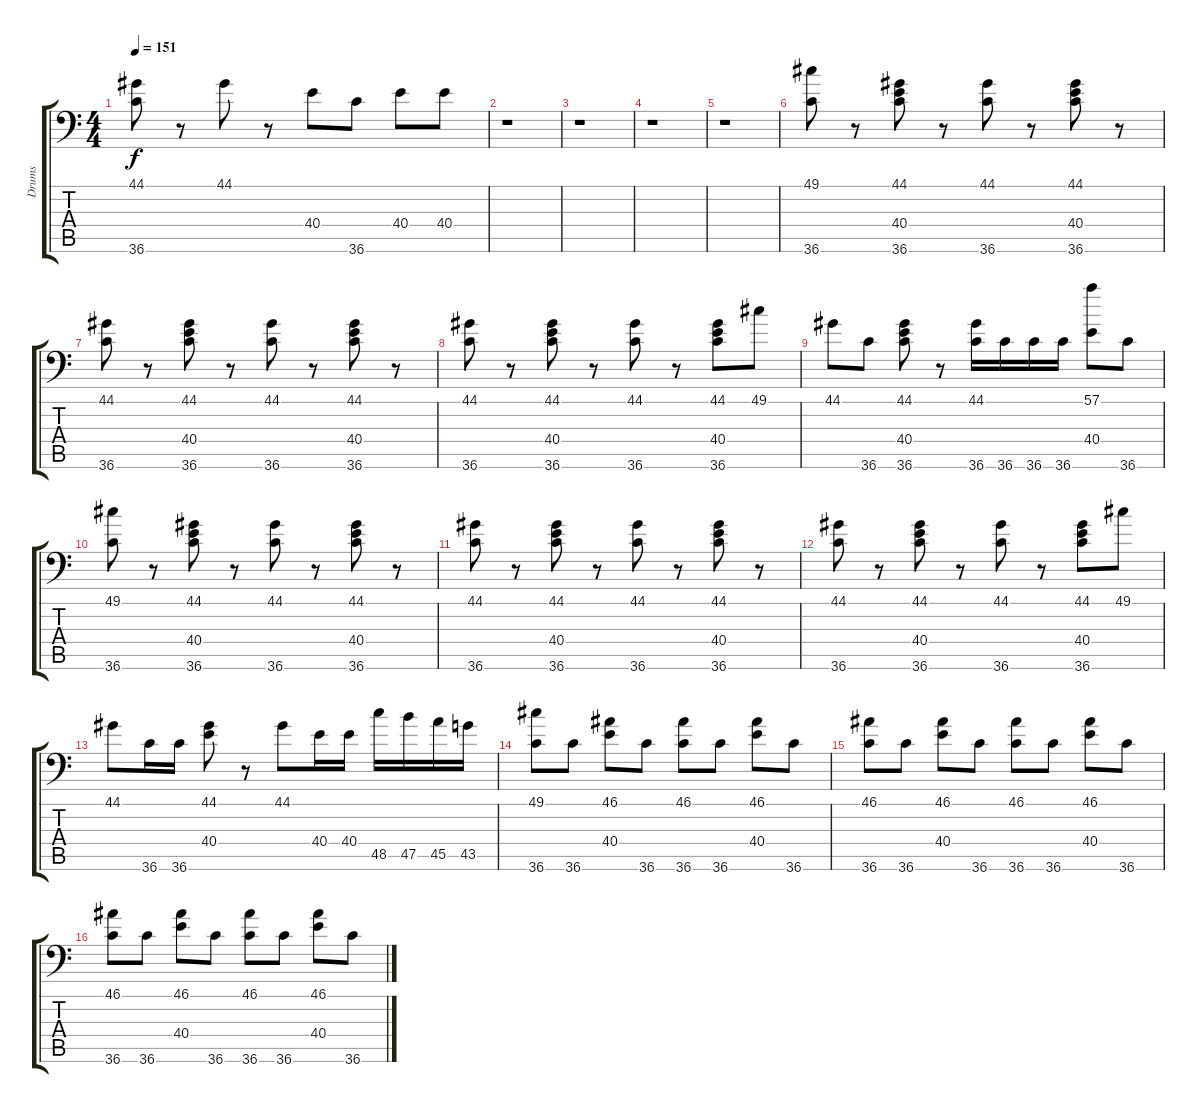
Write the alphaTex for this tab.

\track ("Drums" "Drums") {instrument acousticgrandpiano}
\staff {score tabs}
\tuning (C-1 C-1 C-1 C-1 C-1 C-1) {hide}
\ts (4 4)
\tempo 151
\clef f4
\ks c
(44.1 36.6).8{dy f} r.8 44.1.8 r.8 40.4.8 36.6.8 40.4.8 40.4.8 |
r.1 |
r.1 |
r.1 |
r.1 |
(49.1 36.6).8 r.8 (44.1 40.4 36.6).8 r.8 (44.1 36.6).8 r.8 (44.1 40.4 36.6).8 r.8 |
(44.1 36.6).8 r.8 (44.1 40.4 36.6).8 r.8 (44.1 36.6).8 r.8 (44.1 40.4 36.6).8 r.8 |
(44.1 36.6).8 r.8 (44.1 40.4 36.6).8 r.8 (44.1 36.6).8 r.8 (44.1 40.4 36.6).8 49.1.8 |
44.1.8 36.6.8 (44.1 40.4 36.6).8 r.8 (44.1 36.6).16 36.6.16 36.6.16 36.6.16 (57.1 40.4).8 36.6.8 |
(49.1 36.6).8 r.8 (44.1 40.4 36.6).8 r.8 (44.1 36.6).8 r.8 (44.1 40.4 36.6).8 r.8 |
(44.1 36.6).8 r.8 (44.1 40.4 36.6).8 r.8 (44.1 36.6).8 r.8 (44.1 40.4 36.6).8 r.8 |
(44.1 36.6).8 r.8 (44.1 40.4 36.6).8 r.8 (44.1 36.6).8 r.8 (44.1 40.4 36.6).8 49.1.8 |
44.1.8 36.6.16 36.6.16 (44.1 40.4).8 r.8 44.1.8 40.4.16 40.4.16 48.5.16 47.5.16 45.5.16 43.5.16 |
(49.1 36.6).8 36.6.8 (46.1 40.4).8 36.6.8 (46.1 36.6).8 36.6.8 (46.1 40.4).8 36.6.8 |
(46.1 36.6).8 36.6.8 (46.1 40.4).8 36.6.8 (46.1 36.6).8 36.6.8 (46.1 40.4).8 36.6.8 |
(46.1 36.6).8 36.6.8 (46.1 40.4).8 36.6.8 (46.1 36.6).8 36.6.8 (46.1 40.4).8 36.6.8
